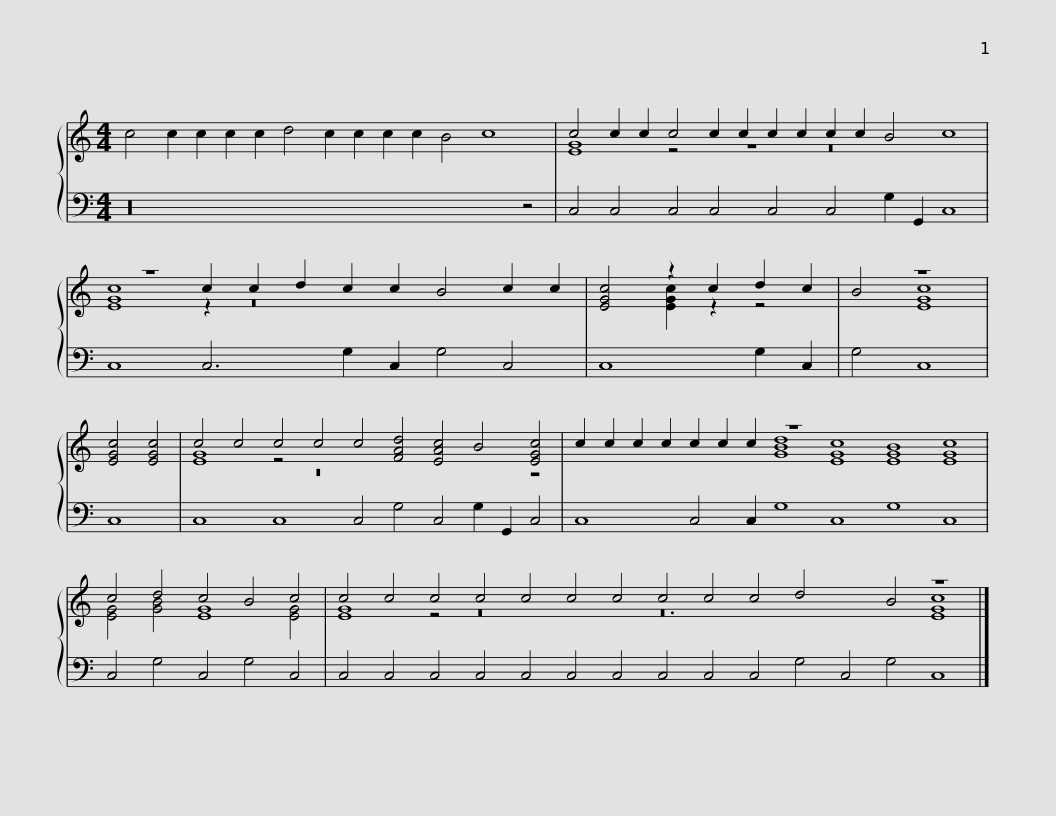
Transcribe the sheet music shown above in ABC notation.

X:1
%%score { ( 1 3 ) | 2 }
L:1/8
M:4/4
I:linebreak $
K:C
V:1 treble
V:3 treble
V:2 bass
V:1
 c4 c2 c2 c2 c2 d4 c2 c2 c2 c2 B4 c8 | c4 c2 c2 c4 c2 c2 c2 c2 c2 c2 B4 c8 |$ z8 c2 c2 d2 c2 c2 B4 c2 c2 | [EGc]4 z2 c2 d2 c2 | B4 z8 |$ %5
 [EGc]4 [EGc]4 | c4 c4 c4 c4 c4 [FAd]4 [EAc]4 B4 [EGc]4 | c2 c2 c2 c2 c2 c2 c2 z8 c8 B8 c8 |$ c4 d4 c4 B4 c4 |$ c4 c4 c4 c4 c4 c4 c4 c4 c4 c4 d4 x4 B4 z8 |] %10
V:2
 z32 z4 | C,4 C,4 C,4 C,4 C,4 C,4 G,2 G,,2 C,8 |$ C,8 C,6 G,2 C,2 G,4 C,4 | C,8 G,2 C,2 | G,4 C,8 |$ %5
 C,8 | C,8 C,8 C,4 G,4 C,4 G,2 G,,2 C,4 | C,8 C,4 C,2 G,8 C,8 G,8 C,8 |$ C,4 G,4 C,4 G,4 C,4 |$ C,4 C,4 C,4 C,4 C,4 C,4 C,4 C,4 C,4 C,4 G,4 C,4 G,4 C,8 |] %10
V:3
 x36 | [EG]8 z4 z8 z16 |$ [EGc]8 z2 z16 | x4 [EGc]2 z2 z4 | x4 [EGc]8 |$ %5
 x8 | [EG]8 z4 z16 x4 z4 | x14 [GBd]8 [EG]8 [EG]8 [EG]8 |$ [EG]4 [GB]4 [EG]8 [EG]4 |$ [EG]8 z4 z16 z24 [EGc]8 |] %10
